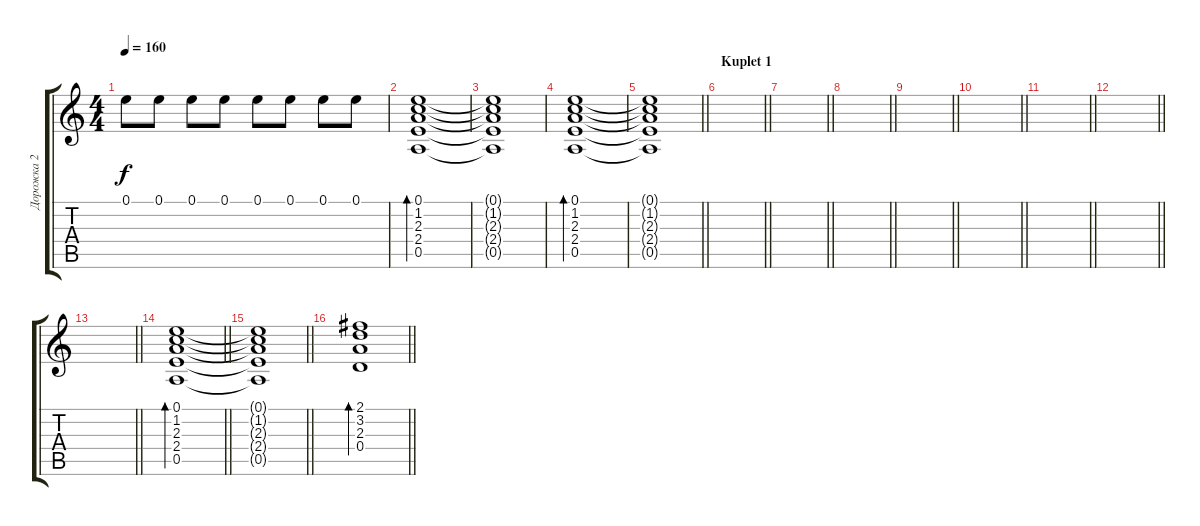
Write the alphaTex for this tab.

\track ("Дорожка 2" "Дорожка 2") {instrument acousticguitarsteel}
\staff {score tabs}
\tuning (E4 B3 G3 D3 A2 E2) {hide}
\ts (4 4)
\tempo 160
\clef g2
\ks c
0.1.8{dy f} 0.1.8 0.1.8 0.1.8 0.1.8 0.1.8 0.1.8 0.1.8 |
(0.1 1.2 2.3 2.4 0.5).1{bd 60} |
(0.1{t} 1.2{t} 2.3{t} 2.4{t} 0.5{t}).1 |
(0.1 1.2 2.3 2.4 0.5).1{bd 60} |
\barLineRight lightlight
(0.1{t} 1.2{t} 2.3{t} 2.4{t} 0.5{t}).1 |
\section ("" "Kuplet 1")
\barLineRight lightlight
|
\barLineRight lightlight
|
\barLineRight lightlight
|
\barLineRight lightlight
|
\barLineRight lightlight
|
\barLineRight lightlight
|
\barLineRight lightlight
|
\barLineRight lightlight
|
\barLineRight lightlight
(0.1 1.2 2.3 2.4 0.5).1{bd 60} |
\barLineRight lightlight
(0.1{t} 1.2{t} 2.3{t} 2.4{t} 0.5{t}).1 |
\barLineRight lightlight
(2.1 3.2 2.3 0.4).1{bd 60}
